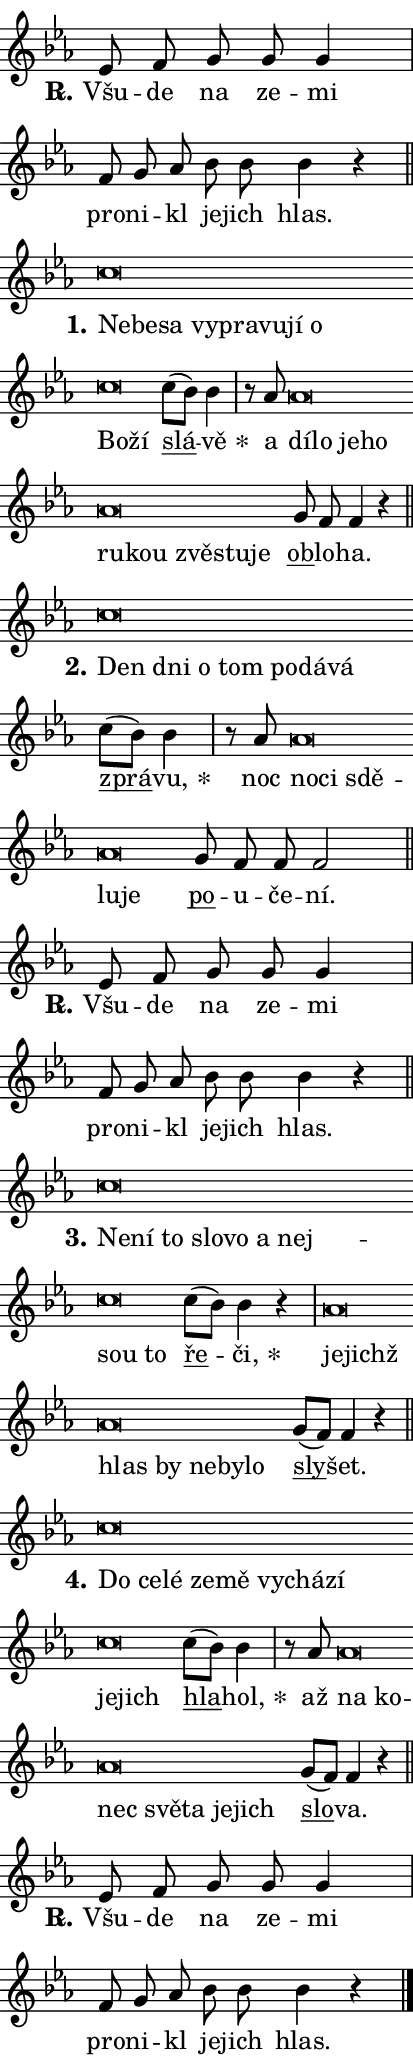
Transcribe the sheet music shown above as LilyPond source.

\version "2.24.0"
\header { tagline = "" }
\paper {
  indent = 0\cm
  top-margin = 0\cm
  right-margin = 0\cm
  bottom-margin = 0\cm
  left-margin = 0\cm
  paper-width = 7\cm
  page-breaking = #ly:one-page-breaking
  system-system-spacing.basic-distance = #11
  score-system-spacing.basic-distance = #11
  ragged-last = ##f
}


%% Author: Thomas Morley
%% https://lists.gnu.org/archive/html/lilypond-user/2020-05/msg00002.html
#(define (line-position grob)
"Returns position of @var[grob} in current system:
   @code{'start}, if at first time-step
   @code{'end}, if at last time-step
   @code{'middle} otherwise
"
  (let* ((col (ly:item-get-column grob))
         (ln (ly:grob-object col 'left-neighbor))
         (rn (ly:grob-object col 'right-neighbor))
         (col-to-check-left (if (ly:grob? ln) ln col))
         (col-to-check-right (if (ly:grob? rn) rn col))
         (break-dir-left
           (and
             (ly:grob-property col-to-check-left 'non-musical #f)
             (ly:item-break-dir col-to-check-left)))
         (break-dir-right
           (and
             (ly:grob-property col-to-check-right 'non-musical #f)
             (ly:item-break-dir col-to-check-right))))
        (cond ((eqv? 1 break-dir-left) 'start)
              ((eqv? -1 break-dir-right) 'end)
              (else 'middle))))

#(define (tranparent-at-line-position vctor)
  (lambda (grob)
  "Relying on @code{line-position} select the relevant enry from @var{vctor}.
Used to determine transparency,"
    (case (line-position grob)
      ((end) (not (vector-ref vctor 0)))
      ((middle) (not (vector-ref vctor 1)))
      ((start) (not (vector-ref vctor 2))))))

noteHeadBreakVisibility =
#(define-music-function (break-visibility)(vector?)
"Makes @code{NoteHead}s transparent relying on @var{break-visibility}"
#{
  \override NoteHead.transparent =
    #(tranparent-at-line-position break-visibility)
#})

#(define delete-ledgers-for-transparent-note-heads
  (lambda (grob)
    "Reads whether a @code{NoteHead} is transparent.
If so this @code{NoteHead} is removed from @code{'note-heads} from
@var{grob}, which is supposed to be @code{LedgerLineSpanner}.
As a result ledgers are not printed for this @code{NoteHead}"
    (let* ((nhds-array (ly:grob-object grob 'note-heads))
           (nhds-list
             (if (ly:grob-array? nhds-array)
                 (ly:grob-array->list nhds-array)
                 '()))
           ;; Relies on the transparent-property being done before
           ;; Staff.LedgerLineSpanner.after-line-breaking is executed.
           ;; This is fragile ...
           (to-keep
             (remove
               (lambda (nhd)
                 (ly:grob-property nhd 'transparent #f))
               nhds-list)))
      ;; TODO find a better method to iterate over grob-arrays, similiar
      ;; to filter/remove etc for lists
      ;; For now rebuilt from scratch
      (set! (ly:grob-object grob 'note-heads)  '())
      (for-each
        (lambda (nhd)
          (ly:pointer-group-interface::add-grob grob 'note-heads nhd))
        to-keep))))

hideNotes = {
  \noteHeadBreakVisibility #begin-of-line-visible
}
unHideNotes = {
  \noteHeadBreakVisibility #all-visible
}

% work-around for resetting accidentals
% https://lilypond.org/doc/v2.23/Documentation/notation/displaying-rhythms#unmetered-music
cadenzaMeasure = {
  \cadenzaOff
  \partial 1024 s1024
  \cadenzaOn
}

#(define-markup-command (accent layout props text) (markup?)
  "Underline accented syllable"
  (interpret-markup layout props
    #{\markup \override #'(offset . 4.3) \underline { #text }#}))

responsum = \markup \concat {
  "R" \hspace #-1.05 \path #0.1 #'((moveto 0 0.07) (lineto 0.9 0.8)) \hspace #0.05 "."
}

\layout {
    \context {
        \Staff
        \remove "Time_signature_engraver"
        \override LedgerLineSpanner.after-line-breaking = #delete-ledgers-for-transparent-note-heads
    }
    \context {
        \Voice {
            \override NoteHead.output-attributes = #'((class . "notehead"))
            \override Hairpin.height = #0.55
        }
    }
    \context {
        \Lyrics {
            \override StanzaNumber.output-attributes = #'((class . "stanzanumber"))
            \override LyricSpace.minimum-distance = #0.9
            \override LyricText.font-name = #"TeX Gyre Schola"
            \override LyricText.font-size = 1
            \override StanzaNumber.font-name = #"TeX Gyre Schola Bold"
            \override StanzaNumber.font-size = 1
        }
    }
}

% magnetic-lyrics.ily
%
%   written by
%     Jean Abou Samra <jean@abou-samra.fr>
%     Werner Lemberg <wl@gnu.org>
%
%   adapted by
%     Jiri Hon <jiri.hon@gmail.com>
%
% Version 2022-Apr-15

% https://www.mail-archive.com/lilypond-user@gnu.org/msg149350.html

#(define (Left_hyphen_pointer_engraver context)
   "Collect syllable-hyphen-syllable occurrences in lyrics and store
them in properties.  This engraver only looks to the left.  For
example, if the lyrics input is @code{foo -- bar}, it does the
following.

@itemize @bullet
@item
Set the @code{text} property of the @code{LyricHyphen} grob between
@q{foo} and @q{bar} to @code{foo}.

@item
Set the @code{left-hyphen} property of the @code{LyricText} grob with
text @q{foo} to the @code{LyricHyphen} grob between @q{foo} and
@q{bar}.
@end itemize

Use this auxiliary engraver in combination with the
@code{lyric-@/text::@/apply-@/magnetic-@/offset!} hook."
   (let ((hyphen #f)
         (text #f))
     (make-engraver
      (acknowledgers
       ((lyric-syllable-interface engraver grob source-engraver)
        (set! text grob)))
      (end-acknowledgers
       ((lyric-hyphen-interface engraver grob source-engraver)
        ;(when (not (grob::has-interface grob 'lyric-space-interface))
          (set! hyphen grob)));)
      ((stop-translation-timestep engraver)
       (when (and text hyphen)
         (ly:grob-set-object! text 'left-hyphen hyphen))
       (set! text #f)
       (set! hyphen #f)))))

#(define (lyric-text::apply-magnetic-offset! grob)
   "If the space between two syllables is less than the value in
property @code{LyricText@/.details@/.squash-threshold}, move the right
syllable to the left so that it gets concatenated with the left
syllable.

Use this function as a hook for
@code{LyricText@/.after-@/line-@/breaking} if the
@code{Left_@/hyphen_@/pointer_@/engraver} is active."
   (let ((hyphen (ly:grob-object grob 'left-hyphen #f)))
     (when hyphen
       (let ((left-text (ly:spanner-bound hyphen LEFT)))
         (when (grob::has-interface left-text 'lyric-syllable-interface)
           (let* ((common (ly:grob-common-refpoint grob left-text X))
                  (this-x-ext (ly:grob-extent grob common X))
                  (left-x-ext
                   (begin
                     ;; Trigger magnetism for left-text.
                     (ly:grob-property left-text 'after-line-breaking)
                     (ly:grob-extent left-text common X)))
                  ;; `delta` is the gap width between two syllables.
                  (delta (- (interval-start this-x-ext)
                            (interval-end left-x-ext)))
                  (details (ly:grob-property grob 'details))
                  (threshold (assoc-get 'squash-threshold details 0.2)))
             (when (< delta threshold)
               (let* (;; We have to manipulate the input text so that
                      ;; ligatures crossing syllable boundaries are not
                      ;; disabled.  For languages based on the Latin
                      ;; script this is essentially a beautification.
                      ;; However, for non-Western scripts it can be a
                      ;; necessity.
                      (lt (ly:grob-property left-text 'text))
                      (rt (ly:grob-property grob 'text))
                      (is-space (grob::has-interface hyphen 'lyric-space-interface))
                      (space (if is-space " " ""))
                      (space-markup (grob-interpret-markup grob " "))
                      (space-size (interval-length (ly:stencil-extent space-markup X)))
                      (extra-delta (if is-space space-size 0))
                      ;; Append new syllable.
                      (ltrt-space (if (and (string? lt) (string? rt))
                                (string-append lt space rt)
                                (make-concat-markup (list lt space rt))))
                      ;; Right-align `ltrt` to the right side.
                      (ltrt-space-markup (grob-interpret-markup
                               grob
                               (make-translate-markup
                                (cons (interval-length this-x-ext) 0)
                                (make-right-align-markup ltrt-space)))))
                 (begin
                   ;; Don't print `left-text`.
                   (ly:grob-set-property! left-text 'stencil #f)
                   ;; Set text and stencil (which holds all collected
                   ;; syllables so far) and shift it to the left.
                   (ly:grob-set-property! grob 'text ltrt-space)
                   (ly:grob-set-property! grob 'stencil ltrt-space-markup)
                   (ly:grob-translate-axis! grob (- (- delta extra-delta)) X))))))))))


#(define (lyric-hyphen::displace-bounds-first grob)
   ;; Make very sure this callback isn't triggered too early.
   (let ((left (ly:spanner-bound grob LEFT))
         (right (ly:spanner-bound grob RIGHT)))
     (ly:grob-property left 'after-line-breaking)
     (ly:grob-property right 'after-line-breaking)
     (ly:lyric-hyphen::print grob)))

squashThreshold = #0.4

\layout {
  \context {
    \Lyrics
    \consists #Left_hyphen_pointer_engraver
    \override LyricText.after-line-breaking =
      #lyric-text::apply-magnetic-offset!
    \override LyricHyphen.stencil = #lyric-hyphen::displace-bounds-first
    \override LyricText.details.squash-threshold = \squashThreshold
    \override LyricHyphen.minimum-distance = 0
    \override LyricHyphen.minimum-length = \squashThreshold
  }
}

squash = \override LyricText.details.squash-threshold = 9999
unSquash = \override LyricText.details.squash-threshold = \squashThreshold

left = \override LyricText.self-alignment-X = #LEFT
unLeft = \revert LyricText.self-alignment-X

starOffset = #(lambda (grob) 
                (let ((x_offset (ly:self-alignment-interface::aligned-on-x-parent grob)))
                  (if (= x_offset 0) 0 (+ x_offset 1.2))))

star = #(define-music-function (syllable)(string?)
"Append star separator at the end of a syllable"
#{
  \once \override LyricText.X-offset = #starOffset
  \lyricmode { \markup {
    #syllable
    \override #'((font-name . "TeX Gyre Schola Bold")) \hspace #0.2 \lower #0.65 \larger "*"
  } }
#})

starAccent = #(define-music-function (syllable)(string?)
"Append star separator at the end of a syllable and make accent"
#{
  \once \override LyricText.X-offset = #starOffset
  \lyricmode { \markup {
    \accent #syllable
    \override #'((font-name . "TeX Gyre Schola Bold")) \hspace #0.2 \lower #0.65 \larger "*"
  } }
#})

breath = #(define-music-function (syllable)(string?)
"Append breathing indicator at the end of a syllable"
#{
  \lyricmode { \markup { #syllable "+" } }
#})

optionalBreath = #(define-music-function (syllable)(string?)
"Append optional breathing indicator at the end of a syllable"
#{
  \lyricmode { \markup { #syllable "(+)" } }
#})


\score {
    <<
        \new Voice = "melody" { \cadenzaOn \key es \major \relative { es'8 f g g g4 \cadenzaMeasure \bar "|" f8 g as bes bes bes4 r \cadenzaMeasure \bar "||" \break } }
        \new Lyrics \lyricsto "melody" { \lyricmode { \set stanza = \responsum
Všu -- de na ze -- mi pro -- ni -- kl je -- jich hlas. } }
    >>
    \layout {}
}

\score {
    <<
        \new Voice = "melody" { \cadenzaOn \key es \major \relative { c''\breve*1/16 \hideNotes \breve*1/16 \bar "" \breve*1/16 \bar "" \breve*1/16 \bar "" \breve*1/16 \bar "" \breve*1/16 \bar "" \breve*1/16 \bar "" \breve*1/16 \bar "" \breve*1/16 \breve*1/16 \bar "" \unHideNotes \bar "" c8[( bes)] bes4 \cadenzaMeasure \bar "|" r8 as8 as\breve*1/16 \hideNotes \breve*1/16 \bar "" \breve*1/16 \bar "" \breve*1/16 \bar "" \breve*1/16 \bar "" \breve*1/16 \bar "" \breve*1/16 \bar "" \breve*1/16 \breve*1/16 \bar "" \unHideNotes \bar "" g8 f f4 r \cadenzaMeasure \bar "||" \break } }
        \new Lyrics \lyricsto "melody" { \lyricmode { \set stanza = "1."
\left Ne -- \squash be -- sa vy -- pra -- vu -- jí o Bo -- ží \unLeft \unSquash \markup \accent slá -- \star vě a \left dí -- \squash lo je -- ho ru -- kou zvě -- stu -- je \unLeft \unSquash \markup \accent ob -- lo -- ha. } }
    >>
    \layout {}
}

\score {
    <<
        \new Voice = "melody" { \cadenzaOn \key es \major \relative { c''\breve*1/16 \hideNotes \breve*1/16 \bar "" \breve*1/16 \bar "" \breve*1/16 \bar "" \breve*1/16 \bar "" \breve*1/16 \breve*1/16 \bar "" \unHideNotes \bar "" c8[( bes)] bes4 \cadenzaMeasure \bar "|" r8 as8 as\breve*1/16 \hideNotes \breve*1/16 \bar "" \breve*1/16 \bar "" \breve*1/16 \breve*1/16 \bar "" \unHideNotes \bar "" g8 f f f2 \cadenzaMeasure \bar "||" \break } }
        \new Lyrics \lyricsto "melody" { \lyricmode { \set stanza = "2."
\left Den \squash dni o tom po -- dá -- vá \unLeft \unSquash \markup \accent zprá -- \star vu, noc \left no -- \squash ci sdě -- lu -- je \unLeft \unSquash \markup \accent po -- u -- če -- ní. } }
    >>
    \layout {}
}

\score {
    <<
        \new Voice = "melody" { \cadenzaOn \key es \major \relative { es'8 f g g g4 \cadenzaMeasure \bar "|" f8 g as bes bes bes4 r \cadenzaMeasure \bar "||" \break } }
        \new Lyrics \lyricsto "melody" { \lyricmode { \set stanza = \responsum
Všu -- de na ze -- mi pro -- ni -- kl je -- jich hlas. } }
    >>
    \layout {}
}

\score {
    <<
        \new Voice = "melody" { \cadenzaOn \key es \major \relative { c''\breve*1/16 \hideNotes \breve*1/16 \bar "" \breve*1/16 \bar "" \breve*1/16 \bar "" \breve*1/16 \bar "" \breve*1/16 \bar "" \breve*1/16 \bar "" \breve*1/16 \breve*1/16 \bar "" \unHideNotes \bar "" c8[( bes)] bes4 r \cadenzaMeasure \bar "|" as\breve*1/16 \hideNotes \breve*1/16 \bar "" \breve*1/16 \bar "" \breve*1/16 \bar "" \breve*1/16 \bar "" \breve*1/16 \breve*1/16 \bar "" \unHideNotes \bar "" g8[( f)] f4 r \cadenzaMeasure \bar "||" \break } }
        \new Lyrics \lyricsto "melody" { \lyricmode { \set stanza = "3."
\left Ne -- \squash ní to slo -- vo a nej -- sou to \unLeft \unSquash \markup \accent ře -- \star či, \left je -- \squash jichž hlas by ne -- by -- lo \unLeft \unSquash \markup \accent sly -- šet. } }
    >>
    \layout {}
}

\score {
    <<
        \new Voice = "melody" { \cadenzaOn \key es \major \relative { c''\breve*1/16 \hideNotes \breve*1/16 \bar "" \breve*1/16 \bar "" \breve*1/16 \bar "" \breve*1/16 \bar "" \breve*1/16 \bar "" \breve*1/16 \bar "" \breve*1/16 \bar "" \breve*1/16 \breve*1/16 \bar "" \unHideNotes \bar "" c8[( bes)] bes4 \cadenzaMeasure \bar "|" r8 as as\breve*1/16 \hideNotes \breve*1/16 \bar "" \breve*1/16 \bar "" \breve*1/16 \bar "" \breve*1/16 \bar "" \breve*1/16 \breve*1/16 \bar "" \unHideNotes \bar "" g8[( f)] f4 r \cadenzaMeasure \bar "||" \break } }
        \new Lyrics \lyricsto "melody" { \lyricmode { \set stanza = "4."
\left Do \squash ce -- lé ze -- mě vy -- chá -- zí je -- jich \unLeft \unSquash \markup \accent hla -- \star hol, až \left na \squash ko -- nec svě -- ta je -- jich \unLeft \unSquash \markup \accent slo -- va. } }
    >>
    \layout {}
}

\score {
    <<
        \new Voice = "melody" { \cadenzaOn \key es \major \relative { es'8 f g g g4 \cadenzaMeasure \bar "|" f8 g as bes bes bes4 r \cadenzaMeasure \bar "||" \break } \bar "|." }
        \new Lyrics \lyricsto "melody" { \lyricmode { \set stanza = \responsum
Všu -- de na ze -- mi pro -- ni -- kl je -- jich hlas. } }
    >>
    \layout {}
}
